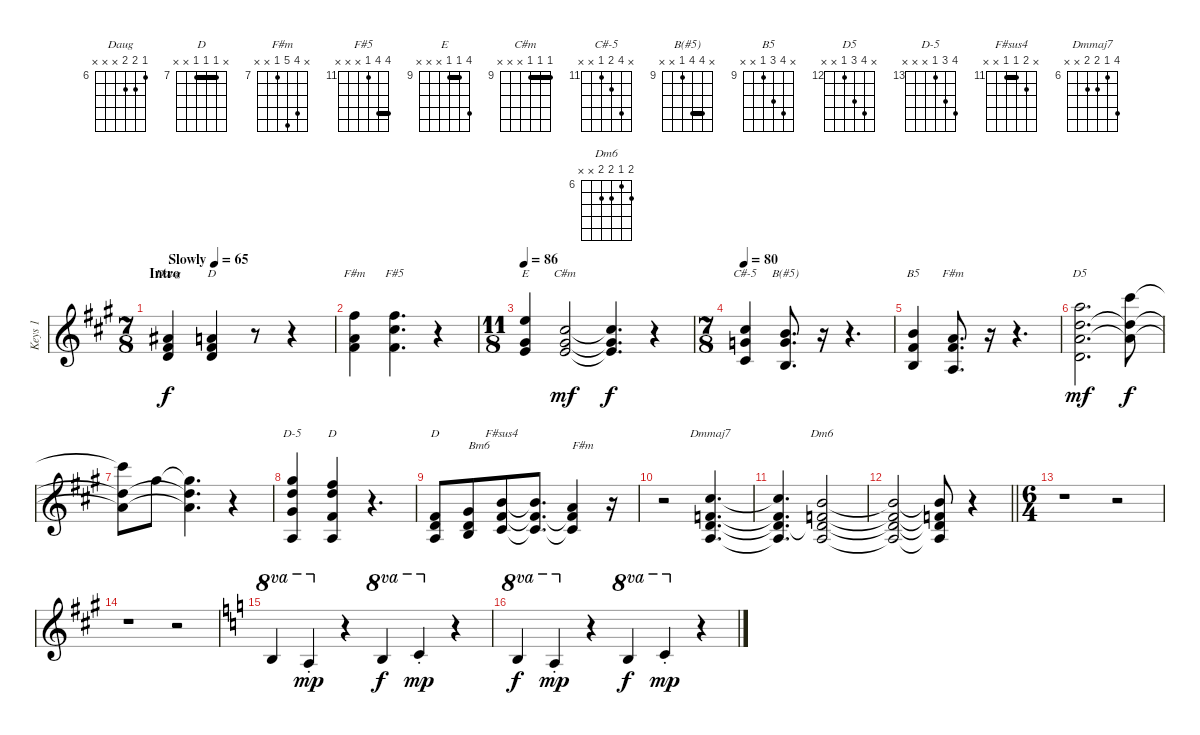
\track ("Keys 1" "Keys 1") {instrument stringensemble2 bank 121}
\staff {score}
\tuning (E4 B3 G3 D3 A2 E2) {hide}
\chord ("Daug" 6 7 7 x x x) {firstfret 6}
\chord ("D" 5 7 7 x x x) {firstfret 5}
\chord ("F#m" 14 10 11 x x x) {firstfret 10}
\chord ("F#5" 14 14 11 x x x) {firstfret 11 barre 14}
\chord ("E" 12 9 9 x x x) {firstfret 9 barre 9}
\chord ("C#m" 9 9 9 x x x) {firstfret 9 barre 9}
\chord ("C#-5" x 14 12 11 x x) {firstfret 11}
\chord ("B(#5)" x 12 12 9 x x) {firstfret 9 barre 12}
\chord ("B5" x 12 11 9 x x) {firstfret 9}
\chord ("F#m" x 10 11 7 x x) {firstfret 7}
\chord ("D5" x 15 14 12 x x) {firstfret 12}
\chord ("D-5" 16 15 13 x x x) {firstfret 13}
\chord ("D" 14 15 11 x x x) {firstfret 11}
\chord ("D" x 7 7 7 x x) {firstfret 7 barre 7}
\chord ("F#sus4" x 12 11 11 x x) {firstfret 11 barre 11}
\chord ("Dmmaj7" 9 6 7 7 x x) {firstfret 6}
\chord ("Dm6" 7 6 7 7 x x) {firstfret 6}
\ts (7 8)
\section ("" "Intro")
\tempo (65 "Slowly")
\tempo 79
\tempo (65 "Slowly")
\clef g2
\ks f#minor
(6.1 7.2 7.3).4{ch "Daug" dy f instrument stringensemble2} (5.1 7.2 7.3).4{ch "D"} r.8 r.4 |
(14.1 10.2 11.3).4{ch "F#m"} (14.1 14.2 11.3).4{d ch "F#5"} r.4 |
\ts (11 8)
\tempo 86
(12.1 9.2 9.3).4{ch "E"} (9.1 9.2 9.3).2{ch "C#m" dy mf} (9.1{t} 9.2{t} 9.3{t}).4{d dy f} r.4 |
\ts (7 8)
\tempo 80
(14.2 12.3 11.4).4{ch "C#-5"} (12.2 12.3 9.4).8{d ch "B(#5)"} r.16 r.4{d} |
(12.2 11.3 9.4).4{ch "B5"} (10.2 11.3 7.4).8{d ch "F#m"} r.16 r.4{d} |
(17.1 15.2 14.3 12.4).2{d ch "D5" dy mf} (21.1 15.2{t} 14.3{t}).8{dy f} |
(21.1{t} 15.2{t} 14.3{t}).8 16.1.8 (16.1{t} 15.2{t} 14.3{t}).4{d} r.4 |
(16.1 15.2 13.3 7.4).4{ch "D-5"} (14.1 15.2 11.3 7.4).4{ch "D"} r.4{d} |
(7.2 7.3 7.4).8{ch "D"} (9.2 7.3 9.4).8{txt "Bm6"} (12.2 11.3 11.4).8{ch "F#sus4"} (12.2{t} 11.3{t} 11.4{t}).8{d} (10.2 11.3{t} 11.4{t}).4{txt "F#m"} r.16 |
r.2 (9.1 6.2 7.3 7.4).4{d ch "Dmmaj7"} |
(9.1{t} 6.2{t} 7.3{t} 7.4{t}).4{d} (7.1 6.2 7.3{t} 7.4).2{ch "Dm6"} |
\barLineRight lightlight
(7.1{t} 6.2{t} 7.3{t} 7.4{t}).2 (7.1{t} 6.2{t} 7.3{t} 7.4{t}).8 r.4 |
\ts (6 4)
\section ("" "")
r.1 r.2 |
r.1 r.2 |
\ks aminor
12.2.4{ot 8va} 10.2{st}.4{ot 8va dy mp} r.4 12.2.4{ot 8va dy f} 13.2{st}.4{ot 8va dy mp} r.4 |
12.2.4{ot 8va dy f} 10.2{st}.4{ot 8va dy mp} r.4 12.2.4{ot 8va dy f} 13.2{st}.4{ot 8va dy mp} r.4
